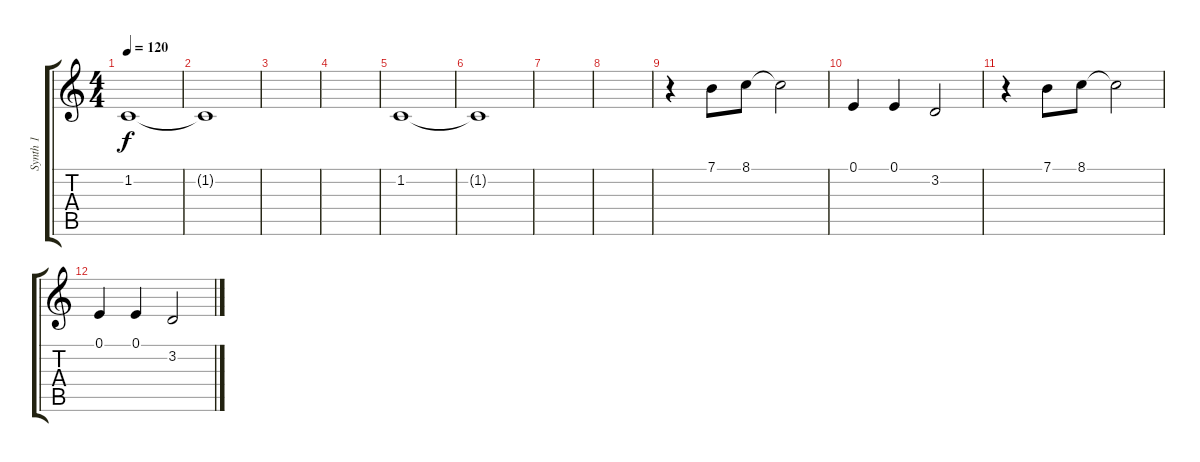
\track ("Synth 1" "Synth 1") {instrument panflute}
\staff {score tabs}
\tuning (E4 B3 G3 D3 A2 E2) {hide}
\ts (4 4)
\tempo 120
\clef g2
\ks c
1.2.1{dy f} |
1.2{t}.1 |
|
|
1.2.1 |
1.2{t}.1 |
|
|
r.4 7.1.8 8.1.8 8.1{t}.2 |
0.1.4 0.1.4 3.2.2 |
r.4 7.1.8 8.1.8 8.1{t}.2 |
0.1.4 0.1.4 3.2.2
